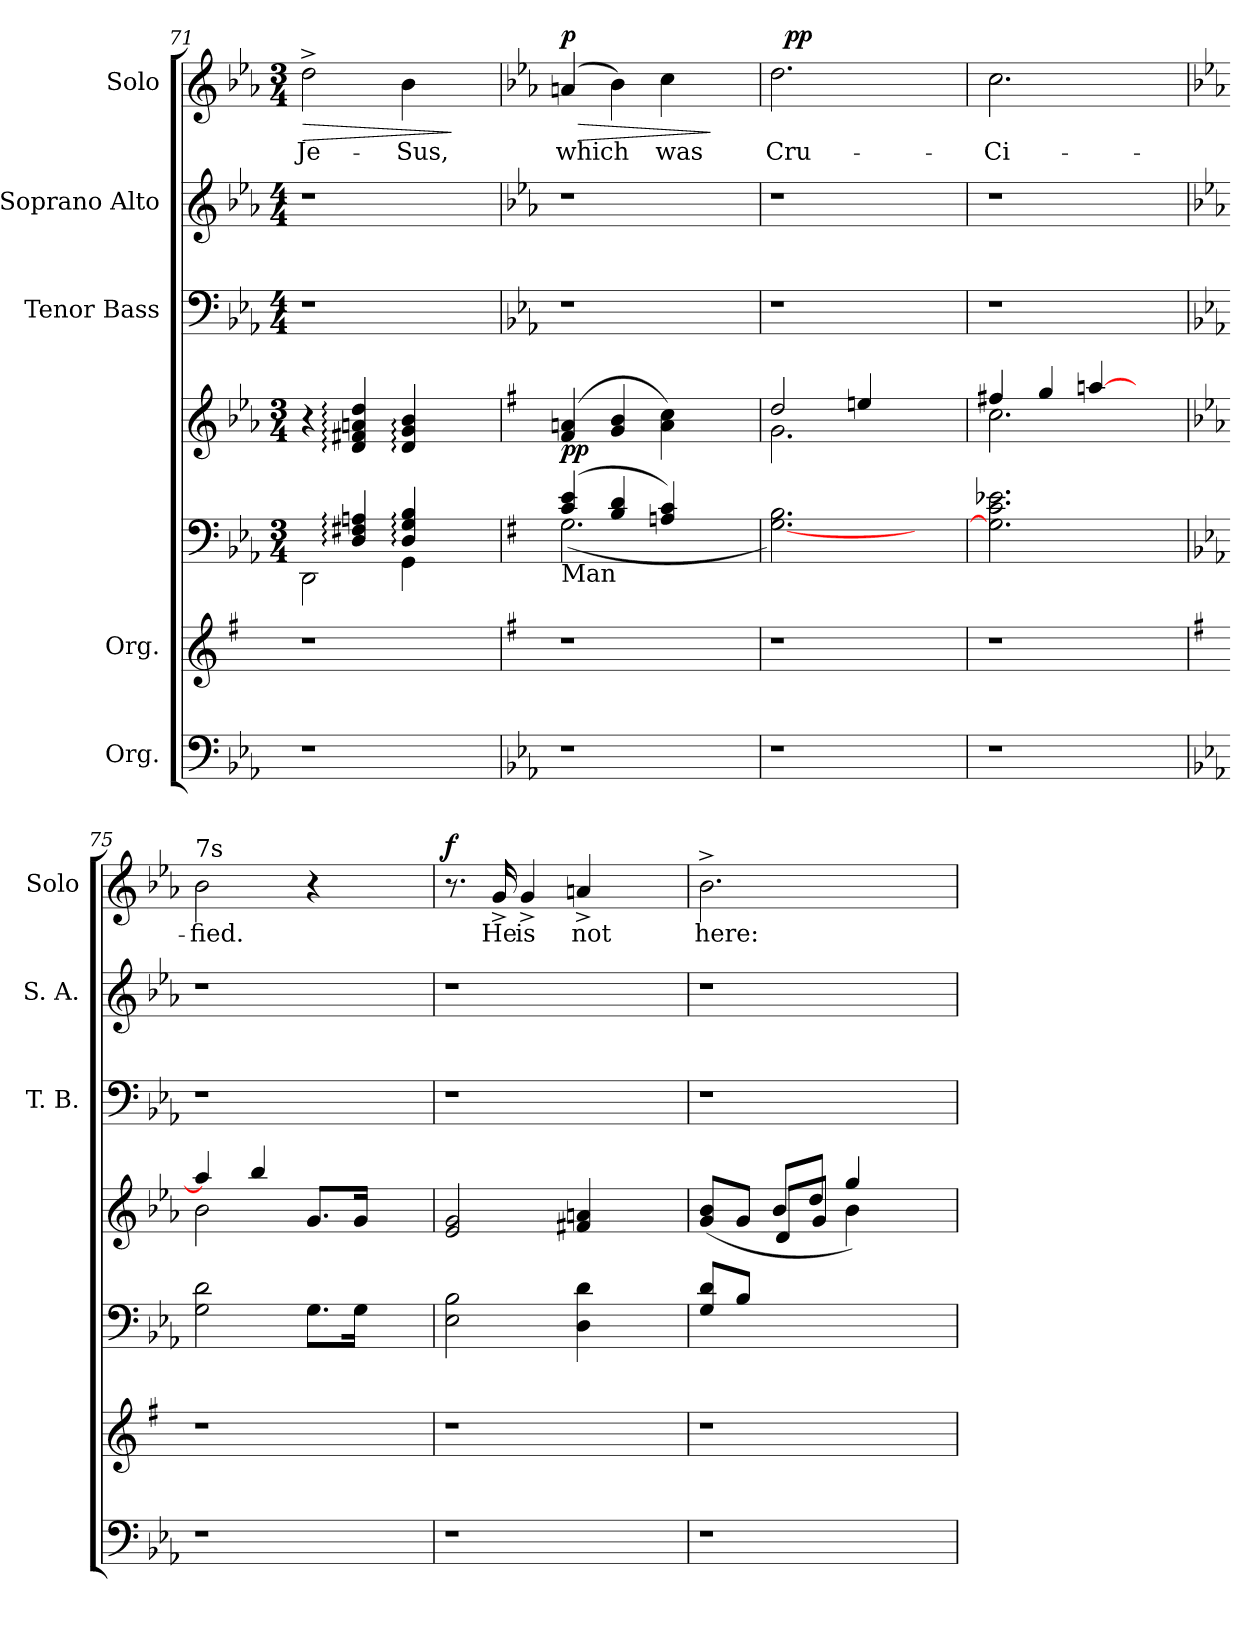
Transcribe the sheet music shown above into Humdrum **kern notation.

**kern	**kern	**kern	**kern	**dynam	**kern	**kern	**kern	**text	**dynam
*part7	*part6	*part5	*part4	*part4	*part3	*part2	*part1	*part1	*part1
*staff7	*staff6	*staff5	*staff4	*staff4	*staff3	*staff2	*staff1	*staff1	*staff1
*I"Org.	*I"Org.	*	*	*	*I"Tenor Bass	*I"Soprano Alto	*I"Solo	*	*
*	*	*	*	*	*I'T. B.	*I'S. A.	*I'Solo	*	*
*clefF4	*clefG2	*clefF4	*clefG2	*	*clefF4	*clefG2	*clefG2	*	*
*k[b-e-a-]	*k[f#]	*k[b-e-a-]	*k[b-e-a-]	*	*k[b-e-a-]	*k[b-e-a-]	*k[b-e-a-]	*	*
*E-:	*G:	*E-:	*E-:	*	*E-:	*E-:	*E-:	*	*
*	*	*M3/4	*M3/4	*	*M4/4	*M4/4	*M3/4	*	*
=71	=71	=71	=71	=71	=71	=71	=71	=71	=71
*	*	*^	*	*	*	*	*	*	*
!	!	!	!	!	!	!	!	!	!LO:LY:b	!LO:HP:b
1r	1r	2DD\	4ryy	4r	.	1r	1r	2dd^>\	Je-	>
.	.	.	4D/: 4F#X/: 4An/:	4d/: 4f#X/: 4an/: 4dd/:	.	.	.	.	.	.
!	!	!	!	!	!	!	!	!	!LO:LY:b	!
.	.	4GG\	4D/: 4G/: 4B-/:	4d/: 4g/: 4b-/:	.	.	.	4b-\	-Sus,	.
.	.	4ryy	4ryy	4ryy	.	.	.	4ryy	.	]
=72	=72	=72	=72	=72	=72	=72	=72	=72	=72	=72
*	*	*k[f#]	*	*k[f#]	*	*	*	*	*	*
*	*	*G:	*	*G:	*	*	*	*	*	*
!	!	!LO:TX:b:t=Man	!	!	!	!	!	!	!	!
!	!	!	!	!	!LO:DY:b	!	!	!	!LO:LY:b	!LO:HP:b
!	!	!	!	!	!	!	!	!	!	!LO:DY:n=1:a
1r	1r	(4c/ 4e/	(<2.G\	(4f#/ 4an/	pp	1r	1r	(4an/	which	> p
.	.	4B/ 4d/	.	4g/ 4b/	.	.	.	4b-\)	.	.
!	!	!	!	!	!	!	!	!	!LO:LY:b	!
.	.	4An/ 4c/)	.	4a\ 4cc\)	.	.	.	4cc\	was	.
.	.	4ryy	4ryy	4ryy	.	.	.	4ryy	.	]
=73	=73	=73	=73	=73	=73	=73	=73	=73	=73	=73
*	*	*	*	*^	*	*	*	*	*	*
!	!	!	!	!	!	!	!	!	!	!LO:LY:b	!
*	*	*v	*v	*	*	*	*	*	*^	*	*
1r	1r	[<2.G\ 2.B\)	2dd/	2.g\	.	1r	1r	2.dd\	32ryy	Cru-	.
!	!	!	!	!	!	!	!	!	!	!	!LO:DY:a
.	.	.	.	.	.	.	.	.	2ryy	.	pp
.	.	.	4een/	.	.	.	.	.	.	.	.
.	.	.	.	.	.	.	.	.	4...ryy	.	.
.	.	4ryy	4ryy	4ryy	.	.	.	4ryy	.	.	.
=74	=74	=74	=74	=74	=74	=74	=74	=74	=74	=74	=74
!	!	!	!	!	!	!	!	!	!	!LO:LY:b	!
*	*	*	*	*	*	*	*	*v	*v	*	*
1r	1r	2.G\] 2.c\ 2.e-X\	4ff#X/	2.cc\	.	1r	1r	2.cc\	-Ci-	.
.	.	.	4gg/	.	.	.	.	.	.	.
.	.	.	[<4aan/	.	.	.	.	.	.	.
.	.	4ryy	4ryy	4ryy	.	.	.	4ryy	.	.
!!LO:LB:g=z
=75	=75	=75	=75	=75	=75	=75	=75	=75	=75	=75
*	*	*k[b-e-a-]	*k[b-e-a-]	*	*	*	*	*	*	*
*	*	*E-:	*E-:	*	*	*	*	*	*	*
!	!	!	!	!	!	!	!	!LO:TX:a:t=7s	!	!
!	!	!	!	!	!	!	!	!	!LO:LY:b	!
1r	1r	2G\ 2d\	4aani/]	2b-\	.	1r	1r	2b-\	-fied.	.
.	.	.	(4bb-/	.	.	.	.	.	.	.
.	.	8.G\L	8.g/L	4ryy	.	.	.	4r	.	.
.	.	16G\Jk	16g/Jk	.	.	.	.	.	.	.
.	.	4ryy	4ryy	4ryy	.	.	.	4ryy	.	.
=76	=76	=76	=76	=76	=76	=76	=76	=76	=76	=76
!	!	!	!	!	!	!	!	!	!	!LO:DY:a
*	*	*	*v	*v	*	*	*	*	*	*
1r	1r	2E-\ 2B-\	2e-/ 2g/	.	1r	1r	8.r	.	f
!	!	!	!	!	!	!	!	!LO:LY:b	!
.	.	.	.	.	.	.	16g^</	He	.
!	!	!	!	!	!	!	!	!LO:LY:b	!
.	.	.	.	.	.	.	4g^</	is	.
!	!	!	!	!	!	!	!	!LO:LY:b	!
.	.	4D\ 4d\	4f#X/ 4an/	.	.	.	4an^</	not	.
.	.	4ryy	4ryy	.	.	.	4ryy	.	.
=77	=77	=77	=77	=77	=77	=77	=77	=77	=77
*	*	*	*^	*	*	*	*	*	*
!	!	!	!	!	!	!	!	!	!LO:LY:b	!
1r	1r	8G/ 8d/L	(>8g/ 8b-/L	4ryy	.	1r	1r	2.b-^>\	here:	.
.	.	8B-/J	8g/J	.	.	.	.	.	.	.
.	.	2.ryy	8b-/L	8d/L	.	.	.	.	.	.
.	.	.	8dd/J	8g\J	.	.	.	.	.	.
.	.	.	4gg/)	4b-\	.	.	.	.	.	.
.	.	.	4ryy	4ryy	.	.	.	4ryy	.	.
*	*	*	*v	*v	*	*	*	*	*	*
=	=	=	=	=	=	=	=	=	=
*-	*-	*-	*-	*-	*-	*-	*-	*-	*-
